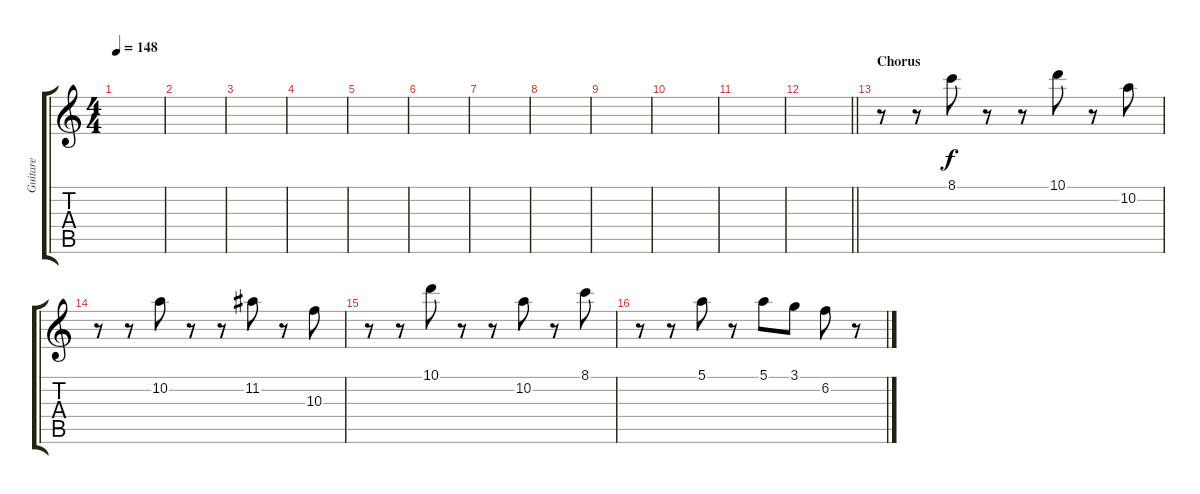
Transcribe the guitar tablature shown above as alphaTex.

\track ("Guitare" "Guitare") {instrument overdrivenguitar}
\staff {score tabs}
\tuning (E4 B3 G3 D3 A2 D2) {hide}
\ts (4 4)
\tempo 148
\clef g2
\ks c
|
|
|
|
|
|
|
|
|
|
|
\barLineRight lightlight
|
\section ("" "Chorus")
r.8 r.8 8.1.8 r.8 r.8 10.1.8 r.8 10.2.8 |
r.8 r.8 10.2.8 r.8 r.8 11.2.8 r.8 10.3.8 |
r.8 r.8 10.1.8 r.8 r.8 10.2.8 r.8 8.1.8 |
r.8 r.8 5.1.8 r.8 5.1.8 3.1.8 6.2.8 r.8
